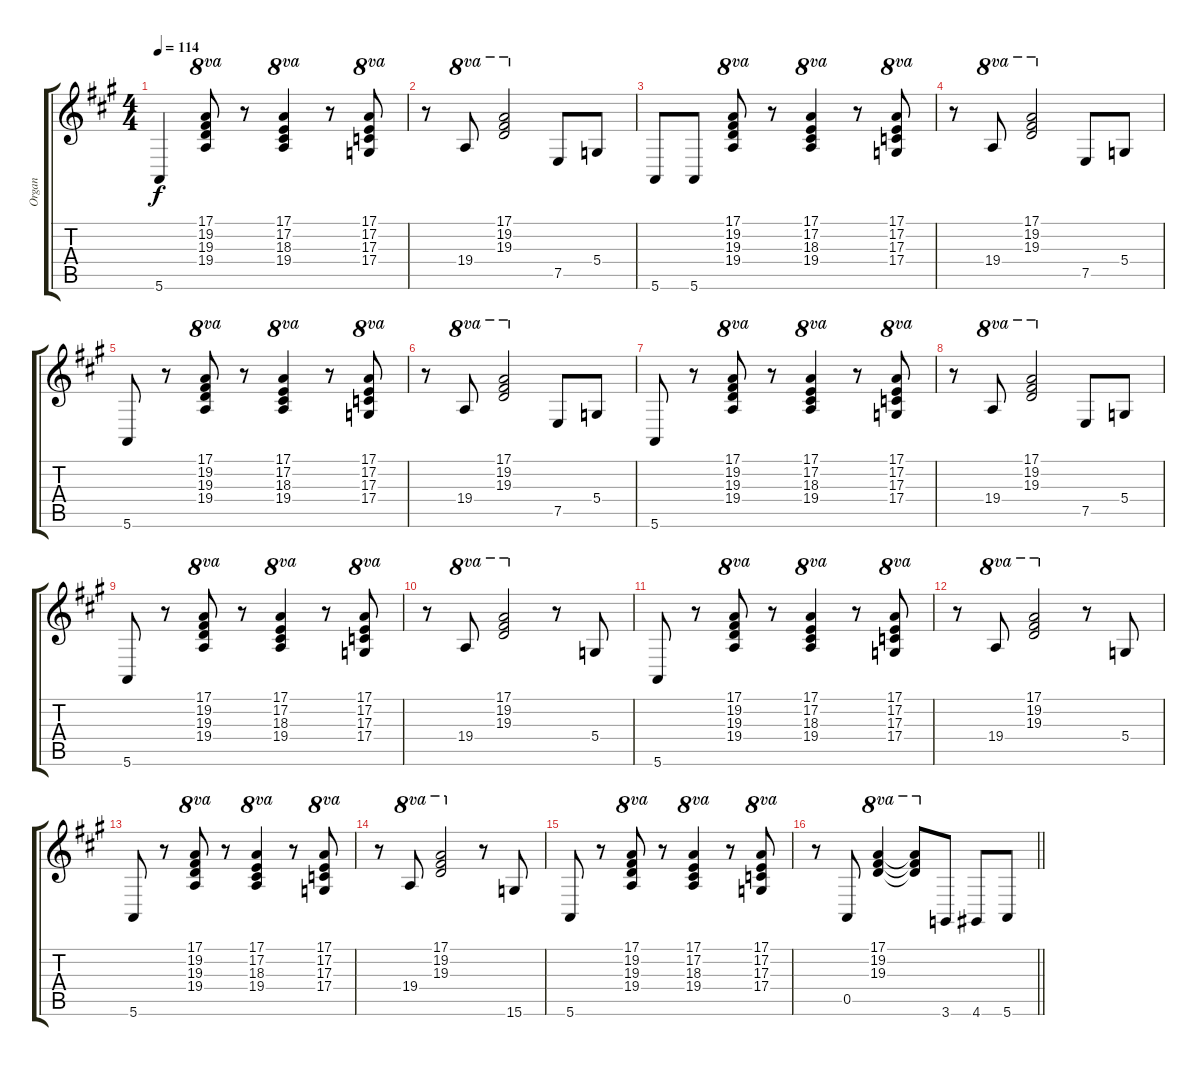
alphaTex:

\track ("Organ" "Organ") {instrument rockorgan}
\staff {score tabs}
\tuning (E4 B3 G3 D3 A2 E2) {hide}
\ts (4 4)
\tempo 114
\clef g2
\ks a
5.6.4{dy f instrument rockorgan} (17.1 19.2 19.3 19.4).8{ot 8va} r.8 (17.1 17.2 18.3 19.4).4{ot 8va} r.8 (17.1 17.2 17.3 17.4).8{ot 8va} |
r.8 19.4.8{ot 8va} (17.1 19.2 19.3).2{ot 8va} 7.5.8 5.4.8 |
5.6.8 5.6.8 (17.1 19.2 19.3 19.4).8{ot 8va} r.8 (17.1 17.2 18.3 19.4).4{ot 8va} r.8 (17.1 17.2 17.3 17.4).8{ot 8va} |
r.8 19.4.8{ot 8va} (17.1 19.2 19.3).2{ot 8va} 7.5.8 5.4.8 |
5.6.8 r.8 (17.1 19.2 19.3 19.4).8{ot 8va} r.8 (17.1 17.2 18.3 19.4).4{ot 8va} r.8 (17.1 17.2 17.3 17.4).8{ot 8va} |
r.8 19.4.8{ot 8va} (17.1 19.2 19.3).2{ot 8va} 7.5.8 5.4.8 |
5.6.8 r.8 (17.1 19.2 19.3 19.4).8{ot 8va} r.8 (17.1 17.2 18.3 19.4).4{ot 8va} r.8 (17.1 17.2 17.3 17.4).8{ot 8va} |
r.8 19.4.8{ot 8va} (17.1 19.2 19.3).2{ot 8va} 7.5.8 5.4.8 |
5.6.8 r.8 (17.1 19.2 19.3 19.4).8{ot 8va} r.8 (17.1 17.2 18.3 19.4).4{ot 8va} r.8 (17.1 17.2 17.3 17.4).8{ot 8va} |
r.8 19.4.8{ot 8va} (17.1 19.2 19.3).2{ot 8va} r.8 5.4.8 |
5.6.8 r.8 (17.1 19.2 19.3 19.4).8{ot 8va} r.8 (17.1 17.2 18.3 19.4).4{ot 8va} r.8 (17.1 17.2 17.3 17.4).8{ot 8va} |
r.8 19.4.8{ot 8va} (17.1 19.2 19.3).2{ot 8va} r.8 5.4.8 |
5.6.8 r.8 (17.1 19.2 19.3 19.4).8{ot 8va} r.8 (17.1 17.2 18.3 19.4).4{ot 8va} r.8 (17.1 17.2 17.3 17.4).8{ot 8va} |
r.8 19.4.8{ot 8va} (17.1 19.2 19.3).2{ot 8va} r.8 15.6.8 |
5.6.8 r.8 (17.1 19.2 19.3 19.4).8{ot 8va} r.8 (17.1 17.2 18.3 19.4).4{ot 8va} r.8 (17.1 17.2 17.3 17.4).8{ot 8va} |
\barLineRight lightlight
r.8 0.5.8 (17.1 19.2 19.3).4{ot 8va} (17.1{t} 19.2{t} 19.3{t}).8{ot 8va} 3.6.8 4.6.8 5.6.8
